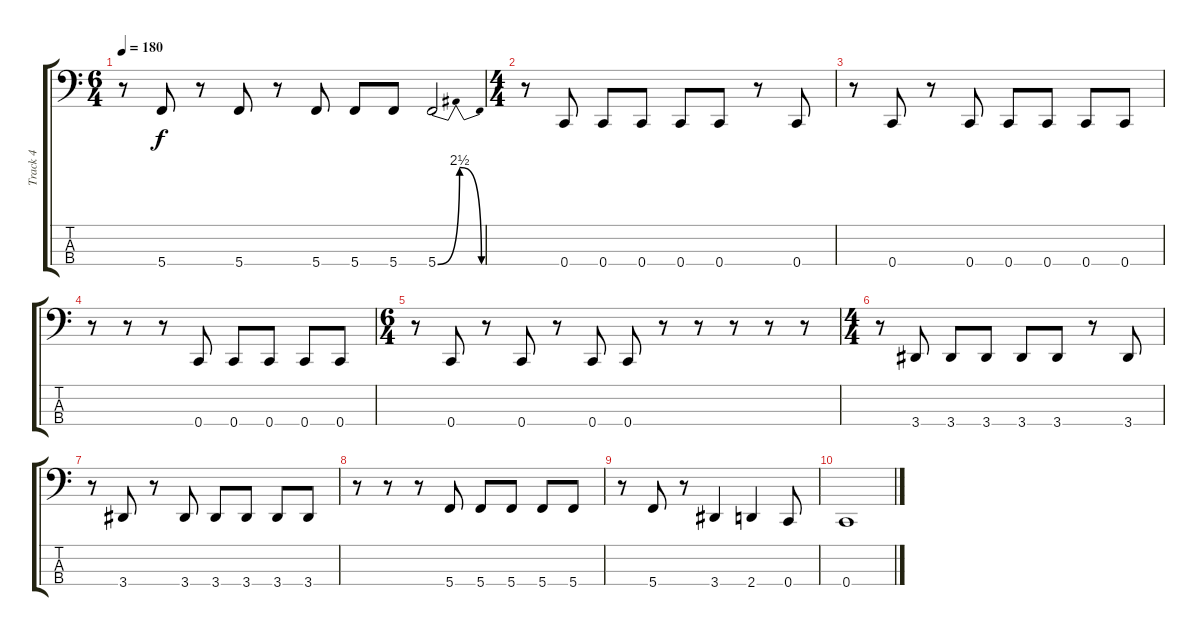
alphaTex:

\track ("Track 4" "Track 4") {instrument electricbasspick}
\staff {score tabs}
\tuning (F2 C2 G1 C1) {hide}
\ts (6 4)
\tempo 180
\clef f4
\ks c
r.8{dy f} 5.4.8 r.8 5.4.8 r.8 5.4.8 5.4.8 5.4.8 5.4{be (bendrelease 0 0 5 10 5 10 60 0)}.2 |
\ts (4 4)
r.8 0.4.8 0.4.8 0.4.8 0.4.8 0.4.8 r.8 0.4.8 |
r.8 0.4.8 r.8 0.4.8 0.4.8 0.4.8 0.4.8 0.4.8 |
r.8 r.8 r.8 0.4.8 0.4.8 0.4.8 0.4.8 0.4.8 |
\ts (6 4)
r.8 0.4.8 r.8 0.4.8 r.8 0.4.8 0.4.8 r.8 r.8 r.8 r.8 r.8 |
\ts (4 4)
r.8 3.4.8 3.4.8 3.4.8 3.4.8 3.4.8 r.8 3.4.8 |
r.8 3.4.8 r.8 3.4.8 3.4.8 3.4.8 3.4.8 3.4.8 |
r.8 r.8 r.8 5.4.8 5.4.8 5.4.8 5.4.8 5.4.8 |
r.8 5.4.8 r.8 3.4.4 2.4.4 0.4.8 |
0.4.1
